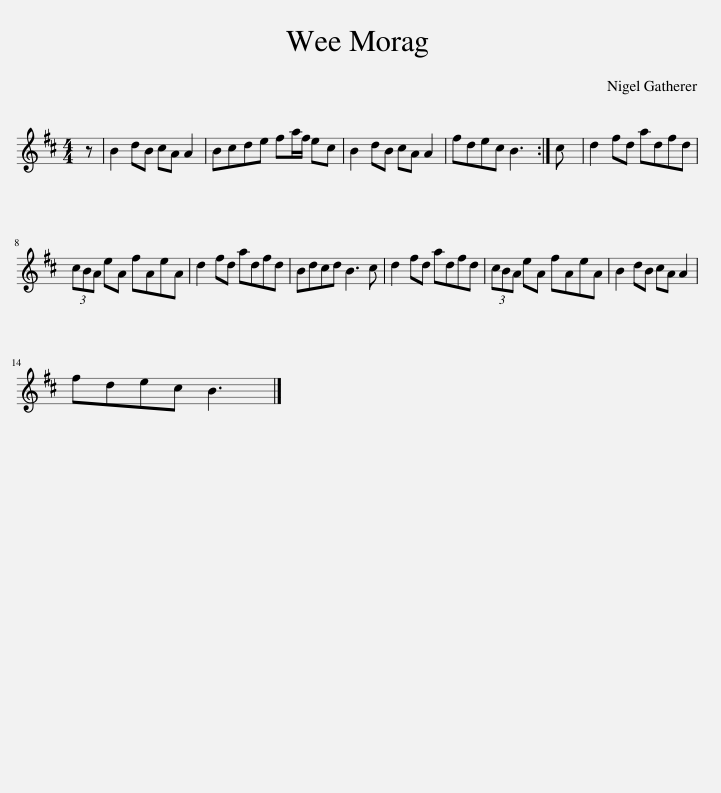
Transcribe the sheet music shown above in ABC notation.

X:1
L:1/8
M:4/4
I:linebreak $
K:Bmin
V:1 treble
V:1
 z | B2 dB cA A2 | Bcde fa/f/ ec | B2 dB cA A2 | fdec B3 :| %5
 c | d2 fd adfd |$ (3cBA eA fAeA | d2 fd adfd | Bdcd B3 c | %10
 d2 fd adfd | (3cBA eA fAeA | B2 dB cA A2 |$ fdec B3 |] %14
